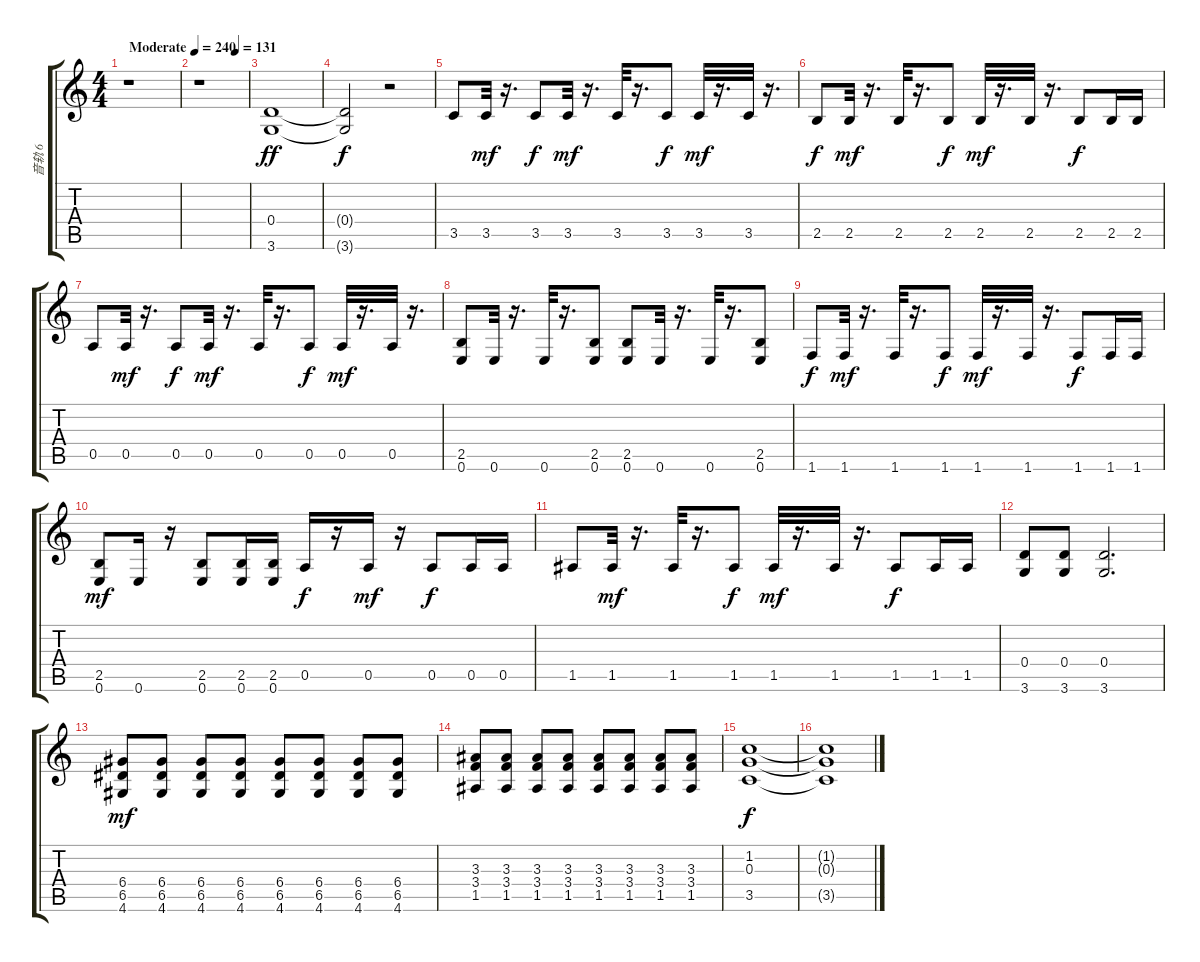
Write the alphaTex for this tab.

\track ("音轨 6" "音轨 6") {instrument distortionguitar}
\staff {score tabs}
\tuning (E4 B3 G3 D3 A2 E2) {hide}
\ts (4 4)
\tempo (240 "Moderate")
\clef g2
\ks c
r.1{dy ff instrument distortionguitar} |
\tempo (131 0.75)
r.1 |
(0.4 3.6).1 |
(0.4{t} 3.6{t}).2{dy f} r.2 |
3.5.8 3.5.32{dy mf} r.16{d} 3.5.8{dy f} 3.5.32{dy mf} r.16{d} 3.5.32 r.16{d} 3.5.8{dy f} 3.5.32{dy mf} r.16{d} 3.5.32 r.16{d} |
2.5.8{dy f} 2.5.32{dy mf} r.16{d} 2.5.32 r.16{d} 2.5.8{dy f} 2.5.32{dy mf} r.16{d} 2.5.32 r.16{d} 2.5.8{dy f} 2.5.16 2.5.16 |
0.5.8 0.5.32{dy mf} r.16{d} 0.5.8{dy f} 0.5.32{dy mf} r.16{d} 0.5.32 r.16{d} 0.5.8{dy f} 0.5.32{dy mf} r.16{d} 0.5.32 r.16{d} |
(2.5 0.6).8 0.6.32 r.16{d} 0.6.32 r.16{d} (2.5 0.6).8 (2.5 0.6).8 0.6.32 r.16{d} 0.6.32 r.16{d} (2.5 0.6).8 |
1.6.8{dy f} 1.6.32{dy mf} r.16{d} 1.6.32 r.16{d} 1.6.8{dy f} 1.6.32{dy mf} r.16{d} 1.6.32 r.16{d} 1.6.8{dy f} 1.6.16 1.6.16 |
(2.5 0.6).8{dy mf} 0.6.16 r.16 (2.5 0.6).8 (2.5 0.6).16 (2.5 0.6).16 0.5.16{dy f} r.16 0.5.16{dy mf} r.16 0.5.8{dy f} 0.5.16 0.5.16 |
1.5.8 1.5.32{dy mf} r.16{d} 1.5.32 r.16{d} 1.5.8{dy f} 1.5.32{dy mf} r.16{d} 1.5.32 r.16{d} 1.5.8{dy f} 1.5.16 1.5.16 |
(0.4 3.6).8 (0.4 3.6).8 (0.4 3.6).2{d} |
(6.4 6.5 4.6).8{dy mf} (6.4 6.5 4.6).8 (6.4 6.5 4.6).8 (6.4 6.5 4.6).8 (6.4 6.5 4.6).8 (6.4 6.5 4.6).8 (6.4 6.5 4.6).8 (6.4 6.5 4.6).8 |
(3.3 3.4 1.5).8 (3.3 3.4 1.5).8 (3.3 3.4 1.5).8 (3.3 3.4 1.5).8 (3.3 3.4 1.5).8 (3.3 3.4 1.5).8 (3.3 3.4 1.5).8 (3.3 3.4 1.5).8 |
(1.2 0.3 3.5).1{dy f} |
(1.2{t} 0.3{t} 3.5{t}).1
